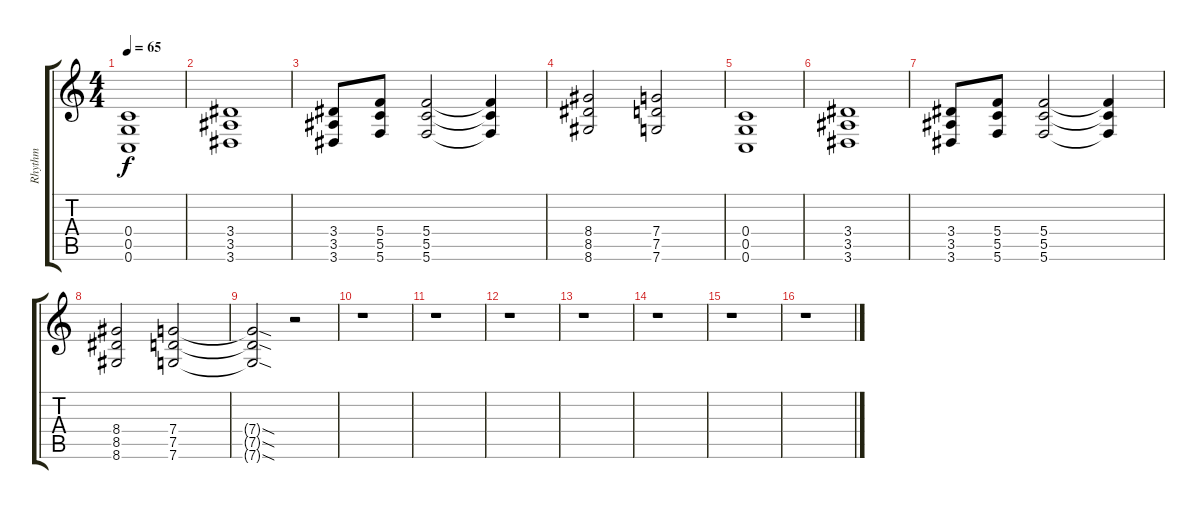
\track ("Rhythm" "Rhythm") {instrument distortionguitar}
\staff {score tabs}
\tuning (D4 A3 F3 C3 G2 C2) {hide}
\ts (4 4)
\tempo 65
\clef g2
\ks c
(0.4 0.5 0.6).1{dy f} |
(3.4 3.5 3.6).1 |
(3.4 3.5 3.6).8 (5.4 5.5 5.6).8 (5.4 5.5 5.6).2 (5.4{t} 5.5{t} 5.6{t}).4 |
(8.4 8.5 8.6).2 (7.4 7.5 7.6).2 |
(0.4 0.5 0.6).1 |
(3.4 3.5 3.6).1 |
(3.4 3.5 3.6).8 (5.4 5.5 5.6).8 (5.4 5.5 5.6).2 (5.4{t} 5.5{t} 5.6{t}).4 |
(8.4 8.5 8.6).2 (7.4 7.5 7.6).2 |
(7.4{sod t} 7.5{sod t} 7.6{sod t}).2 r.2 |
r.1 |
r.1 |
r.1 |
r.1 |
r.1 |
r.1 |
r.1
